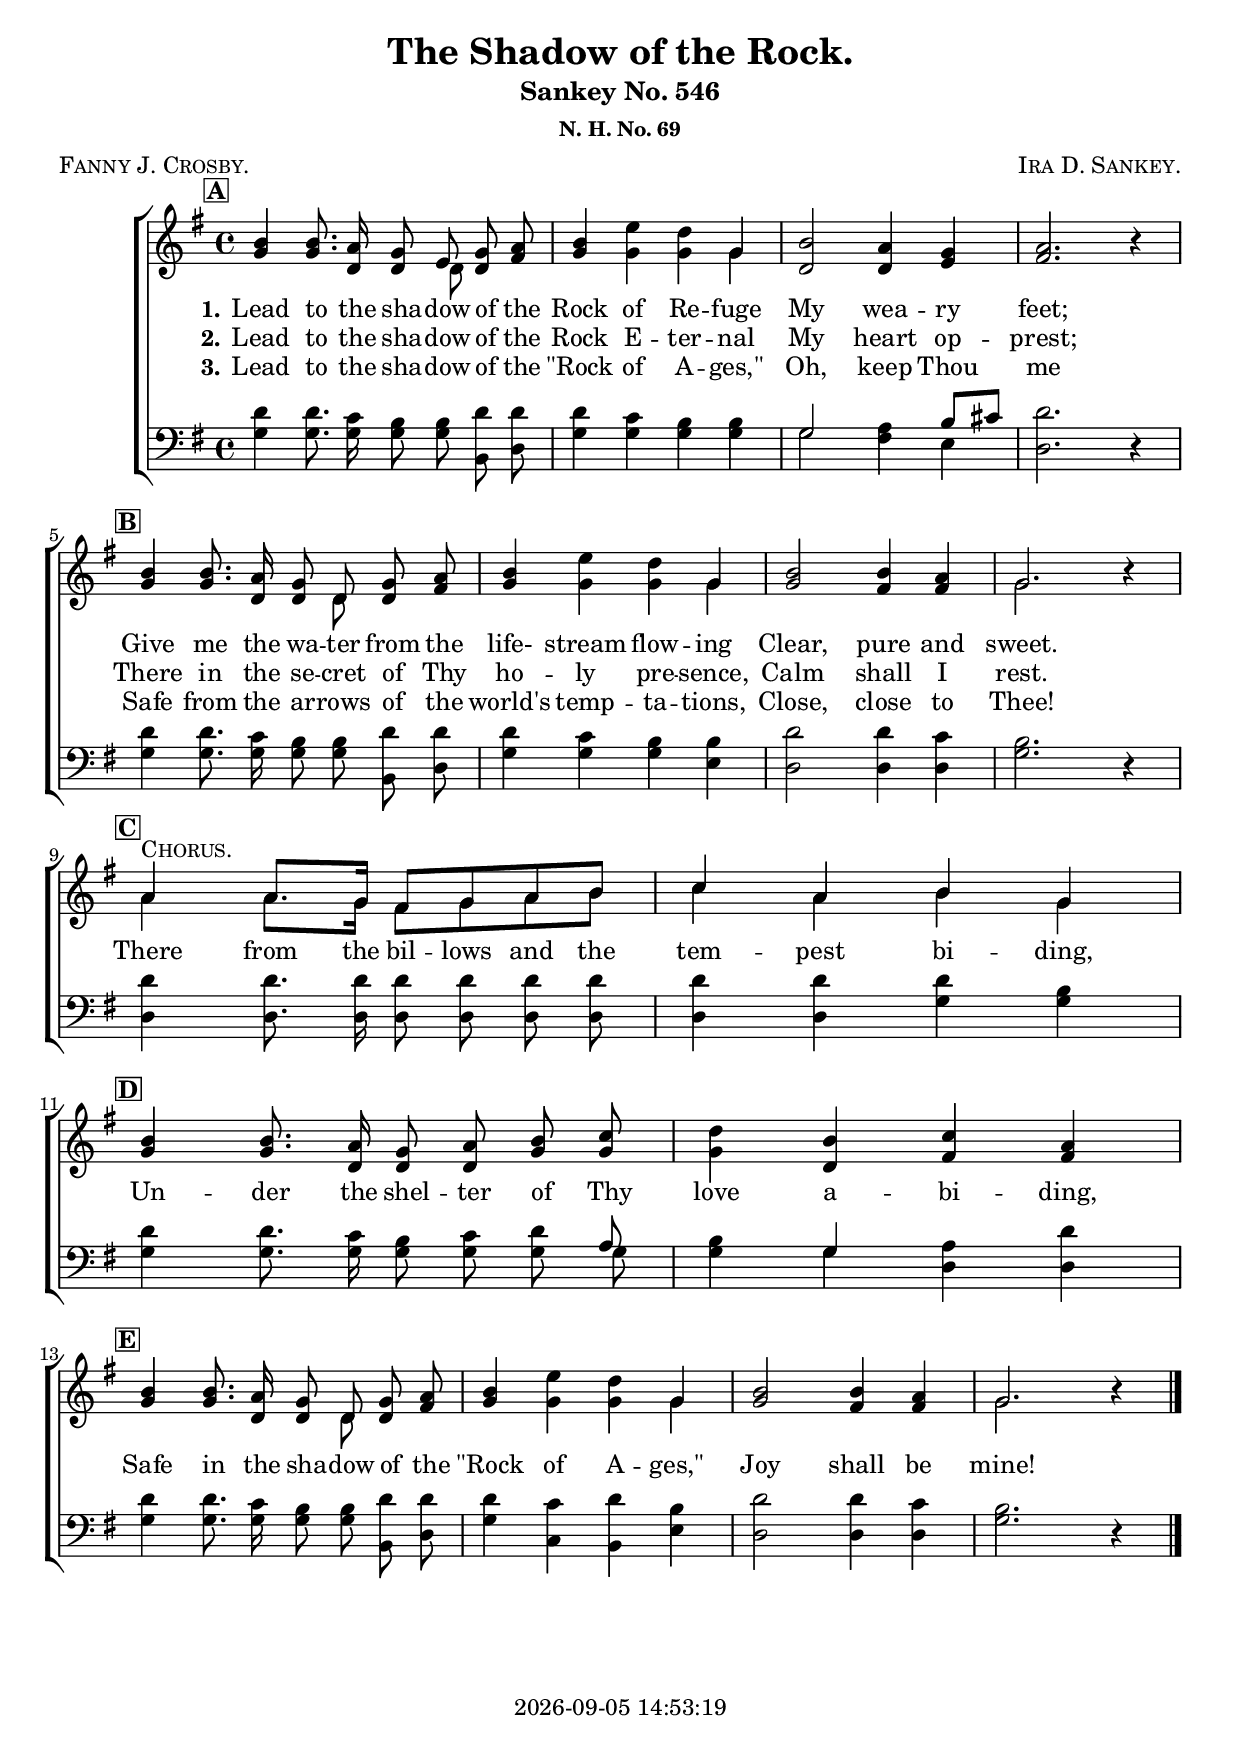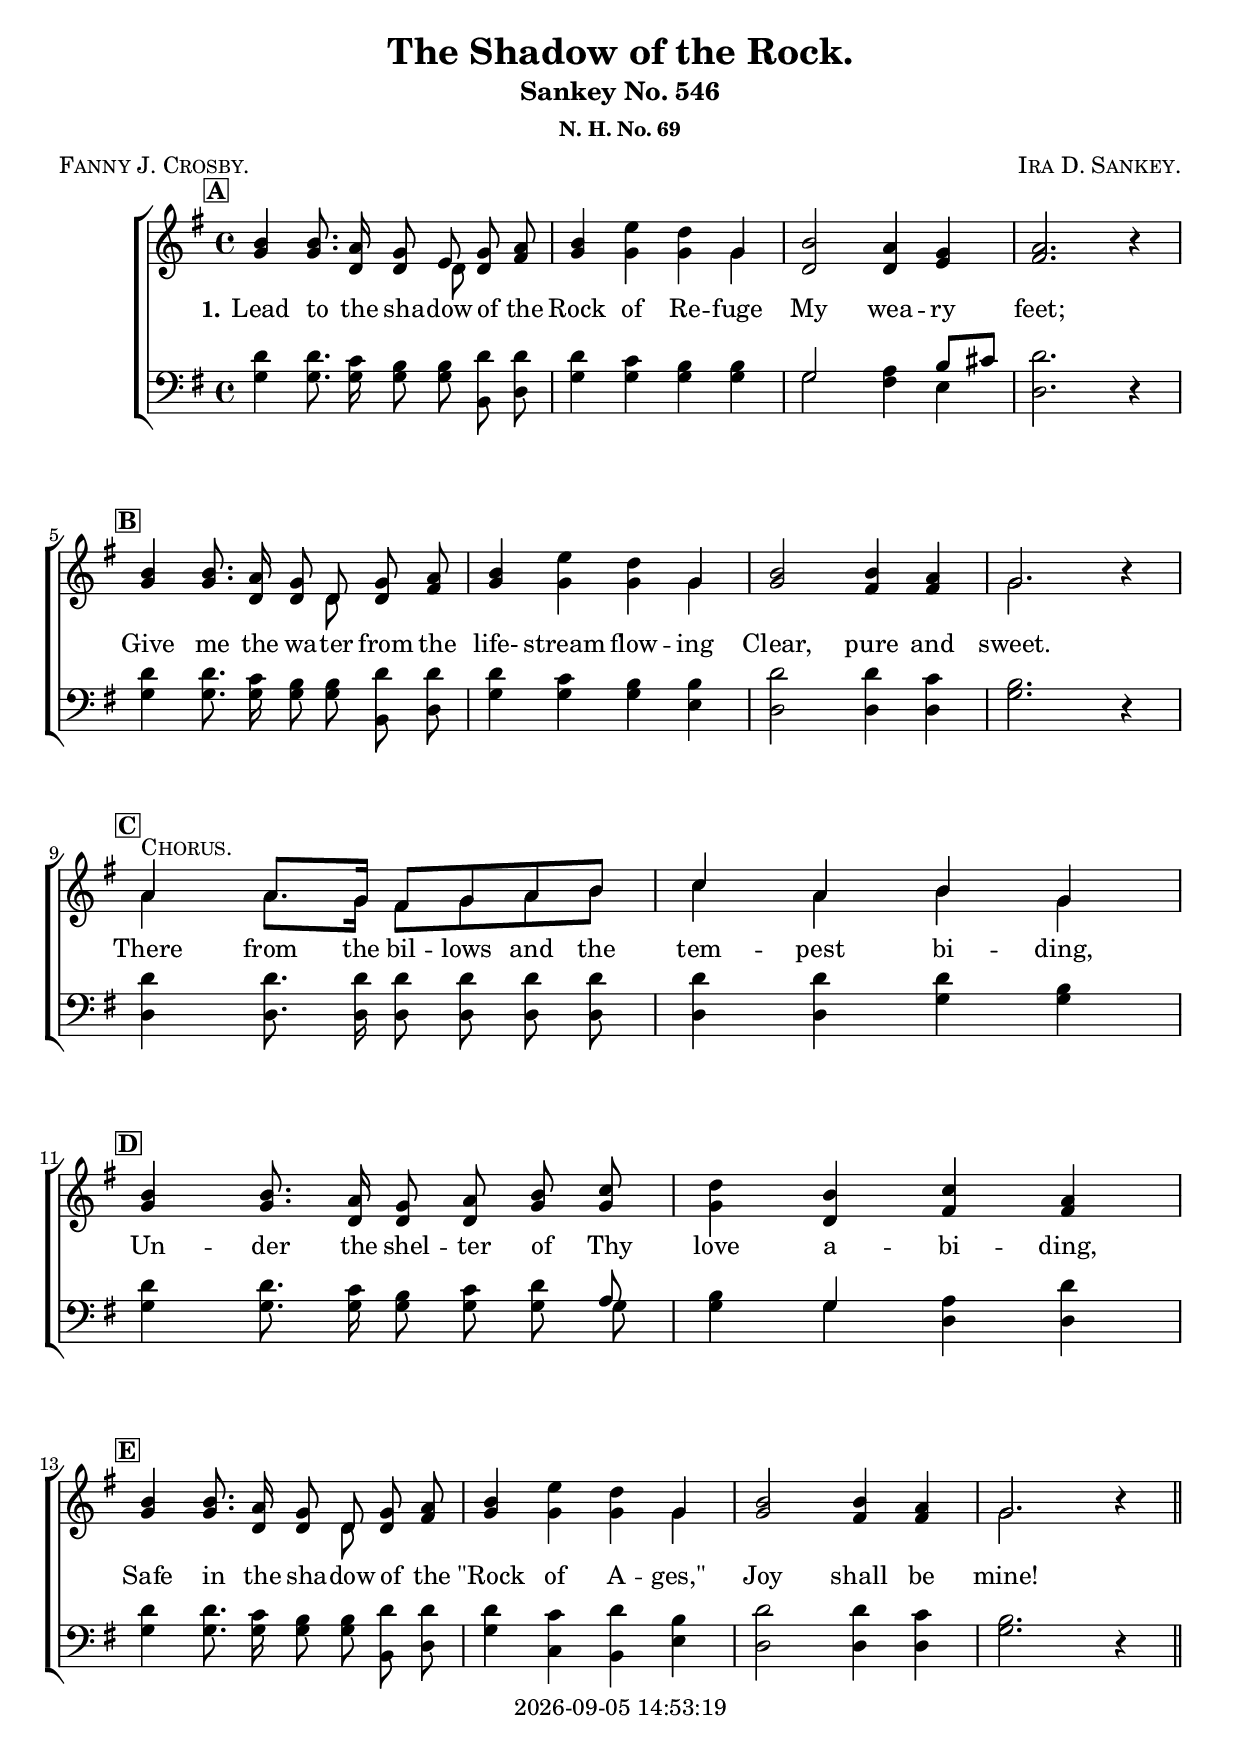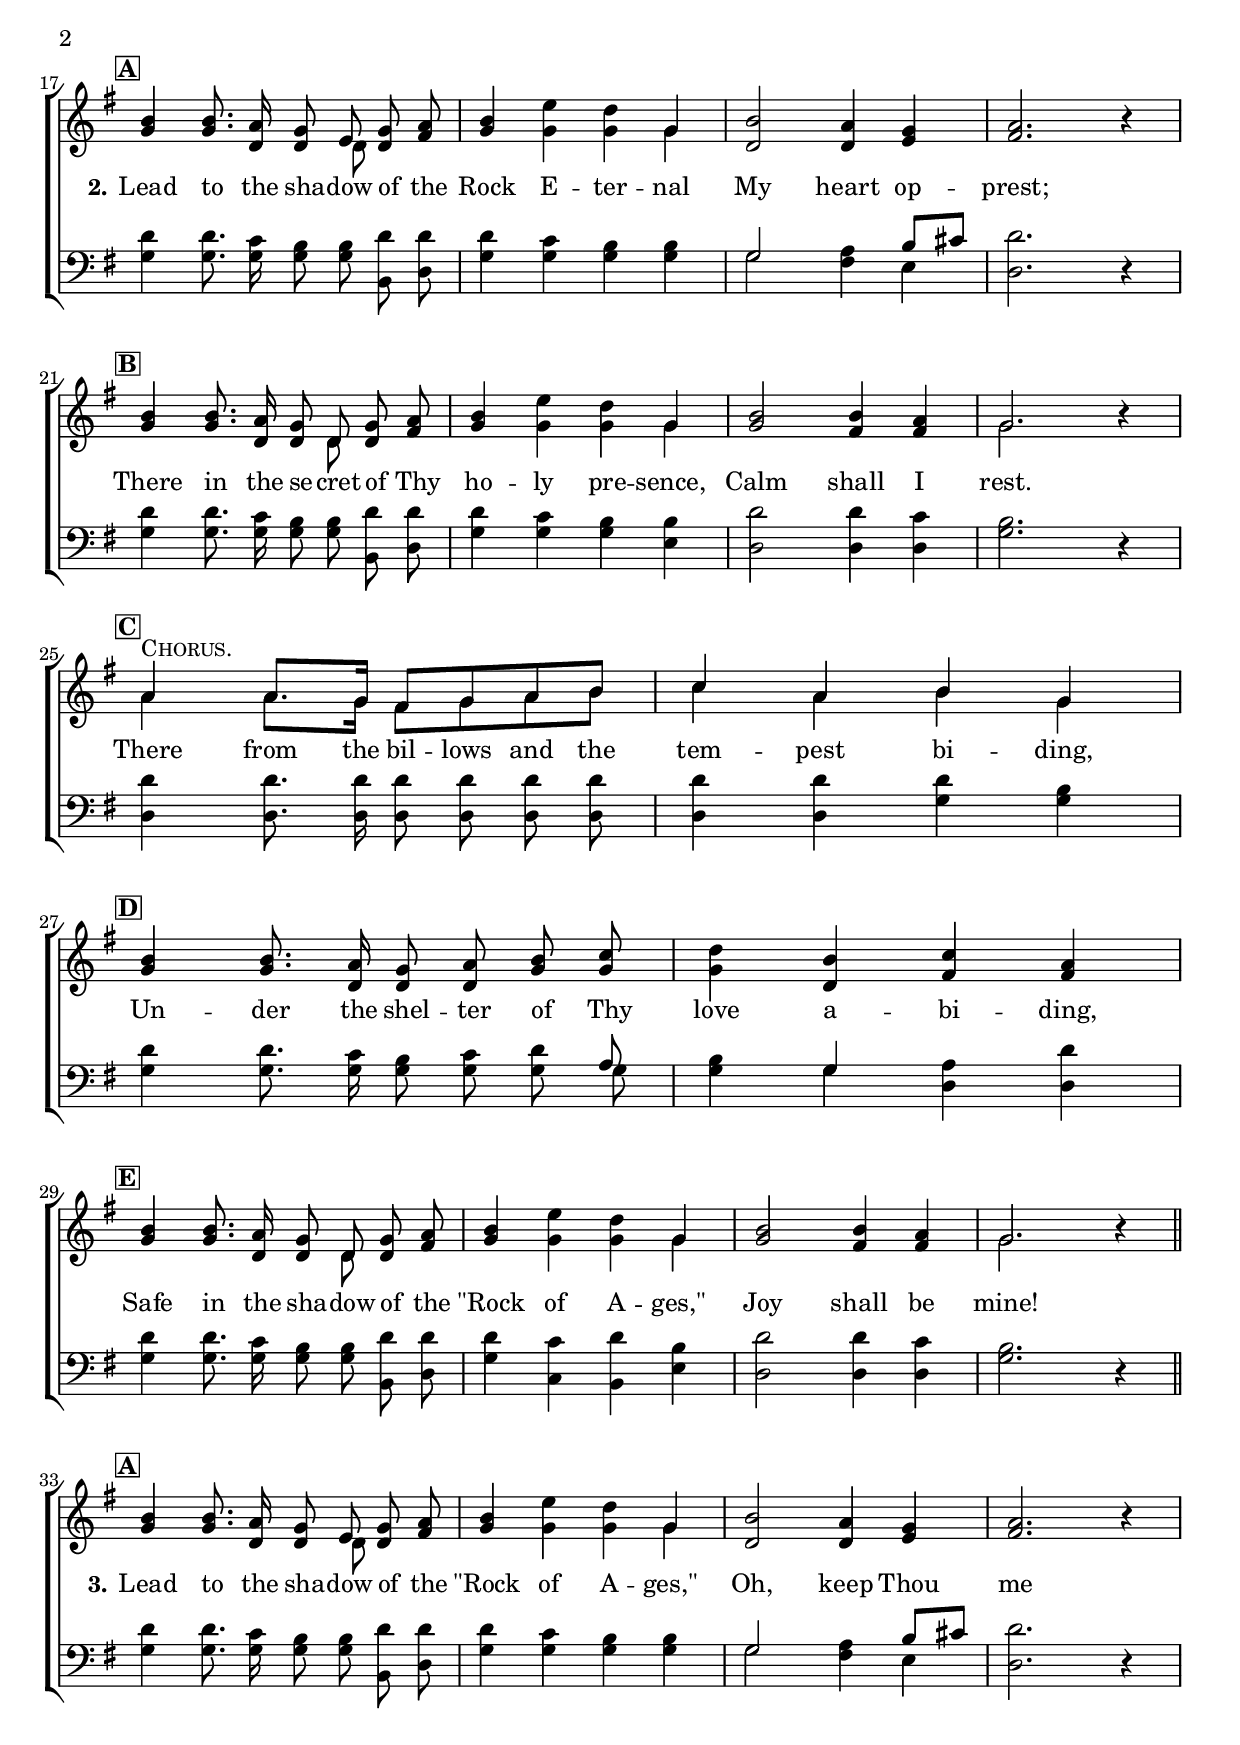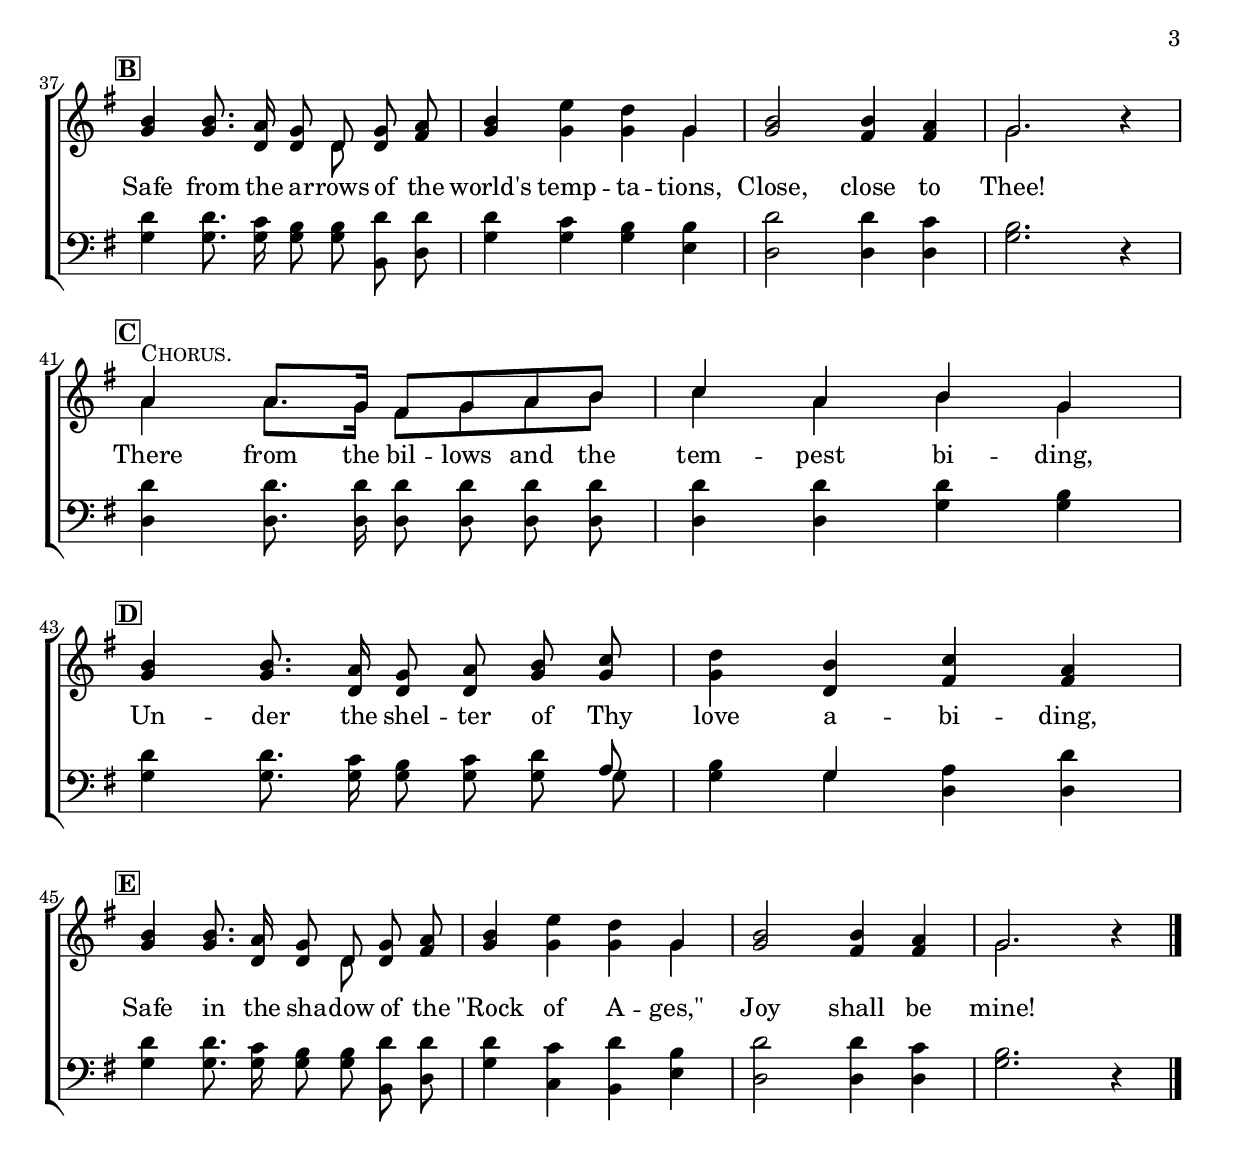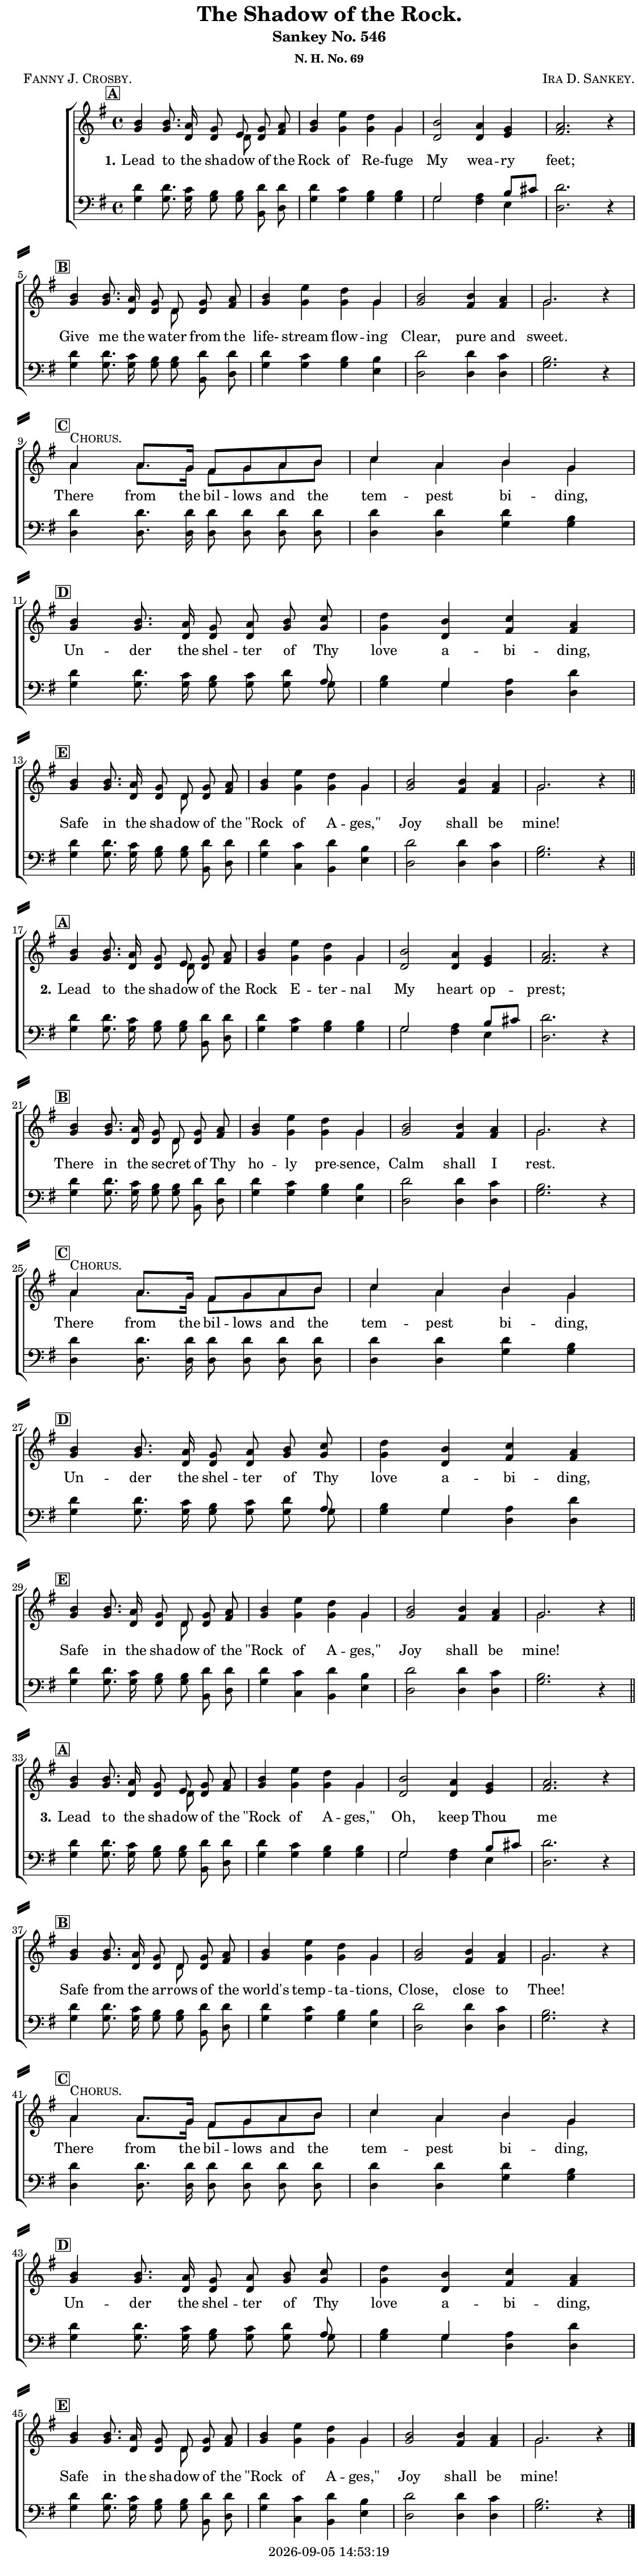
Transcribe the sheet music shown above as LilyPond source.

\version "2.22.1"

\include "articulate.ly"

today = #(strftime "%Y-%m-%d %H:%M:%S" (localtime (current-time)))

\header {
% centered at top
%  dedication  = "dedication"
  title       = "The Shadow of the Rock."
  subtitle    = "Sankey No. 546"
  subsubtitle = "N. H. No. 69"
%  instrument  = "instrument"
  
% arrangement of following lines:
%
%  poet    composer
%  meter   arranger
%  piece       opus

  composer    = \markup\smallCaps "Ira D. Sankey."
%  arranger    = "arranger"
%  opus        = "opus"

  poet        = \markup\smallCaps "Fanny J. Crosby."
%  meter       = \markup\smallCaps "meter"
%  piece       = \markup\smallCaps "piece"

% centered at bottom
% tagline     = "tagline" % default lilypond version
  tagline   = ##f
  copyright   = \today
}

% #(set-global-staff-size 16)

global = {
  \key g \major
  \time 4/4
}

RehearsalTrack = {
% \set Score.currentBarNumber = #5
  \textMark \markup { \box \bold "A" } s1*4
  \textMark \markup { \box \bold "B" } s1*4
  \textMark \markup { \box \bold "C" } s1*2
  \textMark \markup { \box \bold "D" } s1*2
  \textMark \markup { \box \bold "E" } s1*4
}

TempoTrack = {
  \set Score.tempoHideNote = ##t
  \tempo 4=120
}

nl = { \bar "||" \break }

soprano = \relative {
  \autoBeamOff
  b'4 8. a16 g8 e g a | b4 e d g, | b2 a4 g | a2. r4 \break |
  b4 8. a16 g8 d g a | b4 e d g, | b2 4 a | g2. r4 \break |
  a4^\markup\smallCaps Chorus. 8. g16 fis8 g a b | c4 a b g \break |
  b4 8. a16 g8 a b c | d4 b c a \break |
  b4 8. a16 g8 d g a | b4 e d g, | b2 4 a | g2. r4 |
}

alto = \relative {
  \autoBeamOff
  g'4 8. d16 8 8 8 fis | g4 4 4 4 | d2 4 e | fis2. r4 |
  g4 8. d16 8 8 8 fis | g4 4 4 4 | 2 fis4 4 | g2. r4 |
  a4 8. g16 fis8 g a b | c4 a b g |
  g4 8. d16 8 8 g g | 4 d fis fis |
  g4 8. d16 8 8 8 fis | g4 4 4 4 | 2 fis4 4 | g2. r4 |
}

tenor = \relative {
  \autoBeamOff
  d'4 8. c16 b8 8 d d | d4 c b b | g2 a4 b8[cis] | d2. r4 |
  d4 8. c16 b8 8 d d | 4 c b b | d2 4 c | b2. r4 |
  d4 8. 16 8 8 8 8 | 4 4 4 b |
  d4 8. c16 b8 c d a | b4 g a d |
  d4 8. c16 b8 8 d d | 4 c d b | d2 4 c | b2. r4 |
}

bass = \relative {
  \autoBeamOff
  g4 8. 16 8 8 b, d | g4 4 4 4 | 2 fis4 e | d2. r4 |
  g4 8. 16 8 8 b, d | g4 4 4 e | d2 4 4 | g2. r4 |
  d4 8. 16 8 8 8 8 | 4 4 g g |
  g4 8. 16 8 8 8 8 | 4 4 d d |
  g4 8. 16 8 8 b, d | g4 c, b e | d2 4 4 | g2. r4 |
}

nom  = {   \set ignoreMelismata = ##t }
yesm = { \unset ignoreMelismata       }

chorus = \lyricmode {
  There from the bil -- lows and the tem -- pest bi -- ding,
  Un -- der the shel -- ter of Thy love a -- bi -- ding,
  Safe in the sha -- dow of the "\"Rock" of A -- "ges,\""
  Joy shall be mine!
}

chorusMen = \lyricmode {
}

verses = 3

wordsOne = \lyricmode {
  \set stanza = "1."
  Lead to the sha -- dow of the Rock of Re -- fuge
  My wea -- ry feet;
  Give me the wa -- ter from the life- stream flow -- ing
  Clear, pure and sweet.
}
  
wordsTwo = \lyricmode {
  \set stanza = "2."
  Lead to the sha -- dow of the Rock E -- ter -- nal
  My heart op -- prest;
  There in the se -- cret of Thy ho -- ly pre -- sence,
  Calm shall I rest.
}
  
wordsThree = \lyricmode {
  \set stanza = "3."
  Lead to the sha -- dow of the "\"Rock" of A -- "ges,\""
  Oh, keep Thou me
  Safe from the ar -- rows of the world's temp -- ta -- tions,
  Close, close to Thee!
}
  
wordsMidi = \lyricmode {
  \set stanza = "1."
  "Lead " "to " "the " sha "dow " "of " "the " "Rock " "of " Re "fuge "
  "\nMy " wea "ry " "feet; "
  "\nGive " "me " "the " wa "ter " "from " "the " life "stream " flow "ing "
  "\nClear, " "pure " "and " "sweet. "
  "\nThere " "from " "the " bil "lows " "and " "the " tem "pest " bi "ding, "
  "\nUn" "der " "the " shel "ter " "of " "Thy " "love " a bi "ding, "
  "\nSafe " "in " "the " sha "dow " "of " "the " "\"Rock " "of " A "ges,\" "
  "\nJoy " "shall " "be " "mine!\n"

  \set stanza = "2."
  "\nLead " "to " "the " sha "dow " "of " "the " "Rock " E ter "nal "
  "\nMy " "heart " op "prest; "
  "\nThere " "in " "the " se "cret " "of " "Thy " ho "ly " pre "sence, "
  "\nCalm " "shall " "I " "rest. "
  "\nThere " "from " "the " bil "lows " "and " "the " tem "pest " bi "ding, "
  "\nUn" "der " "the " shel "ter " "of " "Thy " "love " a bi "ding, "
  "\nSafe " "in " "the " sha "dow " "of " "the " "\"Rock " "of " A "ges,\" "
  "\nJoy " "shall " "be " "mine!\n"

  \set stanza = "3."
  "\nLead " "to " "the " sha "dow " "of " "the " "\"Rock " "of " A "ges,\" "
  "\nOh, " "keep " "Thou " "me "
  "\nSafe " "from " "the " ar "rows " "of " "the " "world's " temp ta "tions, "
  "\nClose, " "close " "to " "Thee! "
  "\nThere " "from " "the " bil "lows " "and " "the " tem "pest " bi "ding, "
  "\nUn" "der " "the " shel "ter " "of " "Thy " "love " a bi "ding, "
  "\nSafe " "in " "the " sha "dow " "of " "the " "\"Rock " "of " A "ges,\" "
  "\nJoy " "shall " "be " "mine! "
}

wordsMidiMen = \lyricmode {
}

\book {
  \bookOutputSuffix "midi"
  \score {
%    \articulate
        \new ChoirStaff <<
                                % Soprano staff
          \new Staff = soprano
          <<
            \new Voice { \repeat unfold \verses \TempoTrack     }
            \new Voice { \global \repeat unfold \verses \soprano \bar "|." }
            \addlyrics \wordsMidi
          >>
                                % Alto staff
          \new Staff = alto
          <<
            \new Voice { \global \repeat unfold \verses { \alto \nl } \bar "|." }
          >>
                                % Tenor staff
          \new Staff = tenor
          <<
            \clef "treble_8"
            \new Voice { \global \repeat unfold \verses \tenor }
            \addlyrics \wordsMidiMen
          >>
                                % Bass staff
          \new Staff = bass
          <<
            \clef "bass"
            \new Voice { \global \repeat unfold \verses \bass }
          >>
        >>
    \midi {}
  }
}

\book {
  \bookOutputSuffix "repeat"
  \score {
        \new ChoirStaff <<
                                  % Joint soprano/alto staff
          \new Staff = women \with { printPartCombineTexts = ##f }
          <<
            \new Voice \RehearsalTrack
            \new Voice \TempoTrack
            \new NullVoice = "aligner" \soprano
            \new Voice \partCombine #'(2 . 88) { \global \soprano \bar "|." } { \global \alto }
            \new Lyrics \lyricsto "aligner" { \wordsOne \chorus }
            \new Lyrics \lyricsto "aligner"   \wordsTwo
            \new Lyrics \lyricsto "aligner"   \wordsThree
          >>
                                  % Joint tenor/bass staff
          \new Staff = men \with { printPartCombineTexts = ##f }
          <<
            \clef "bass"
            \new Voice \partCombine #'(2 . 88) { \global \tenor } { \global \bass }
            \new NullVoice = alignerT { \tenor }
          >>
          \new Lyrics \with {alignAboveContext = men} \lyricsto alignerT \chorusMen
        >>
    \layout {
      indent = 1.5\cm
      \pointAndClickOff
      \context {
        \Staff \RemoveAllEmptyStaves
      }
    }
  }
}

singlescore = {
        \new ChoirStaff <<
                                  % Joint soprano/alto staff
          \new Staff = women \with { printPartCombineTexts = ##f }
          <<
            \new Voice { \repeat unfold \verses \RehearsalTrack }
            \new Voice { \repeat unfold \verses \TempoTrack }
            \new NullVoice = "aligner" { \repeat unfold \verses \soprano }
            \new Voice \partCombine #'(2 . 88) { \global \repeat unfold \verses \soprano \bar "|." }
                                    { \global \repeat unfold \verses { \alto \nl } \bar "|." }
            \new Lyrics \lyricsto "aligner" { \wordsOne   \chorus
                                              \wordsTwo   \chorus
                                              \wordsThree \chorus
                                            }
          >>
                                  % Joint tenor/bass staff
          \new Staff = men \with { printPartCombineTexts = ##f }
          <<
            \clef "bass"
            \new Voice \partCombine #'(2 . 88) { \global \repeat unfold \verses \tenor }
                                    { \global \repeat unfold \verses \bass }
            \new NullVoice = alignerT { \repeat unfold \verses \tenor }
          >>
          \new Lyrics \with {alignAboveContext = men} \lyricsto alignerT { \repeat unfold \verses \chorusMen }
        >>
}

\book {
  \bookOutputSuffix "single"
  \score {
    \singlescore
    \layout {
      indent = 1.5\cm
      \pointAndClickOff
      \context {
        \Staff \RemoveAllEmptyStaves
      }
    }
  }
}

\book {
  \bookOutputSuffix "singlepage"
  \paper {
    top-margin = 0
    left-margin = 7
    right-margin = 1
    paper-width = 190\mm
    page-breaking = #ly:one-page-breaking
    system-system-spacing.basic-distance = #15
    system-separator-markup = \slashSeparator
  }
  \score {
    \singlescore
    \layout {
      indent = 1.5\cm
      \pointAndClickOff
      \context {
        \Staff \RemoveAllEmptyStaves
      }
    }
  }
}
